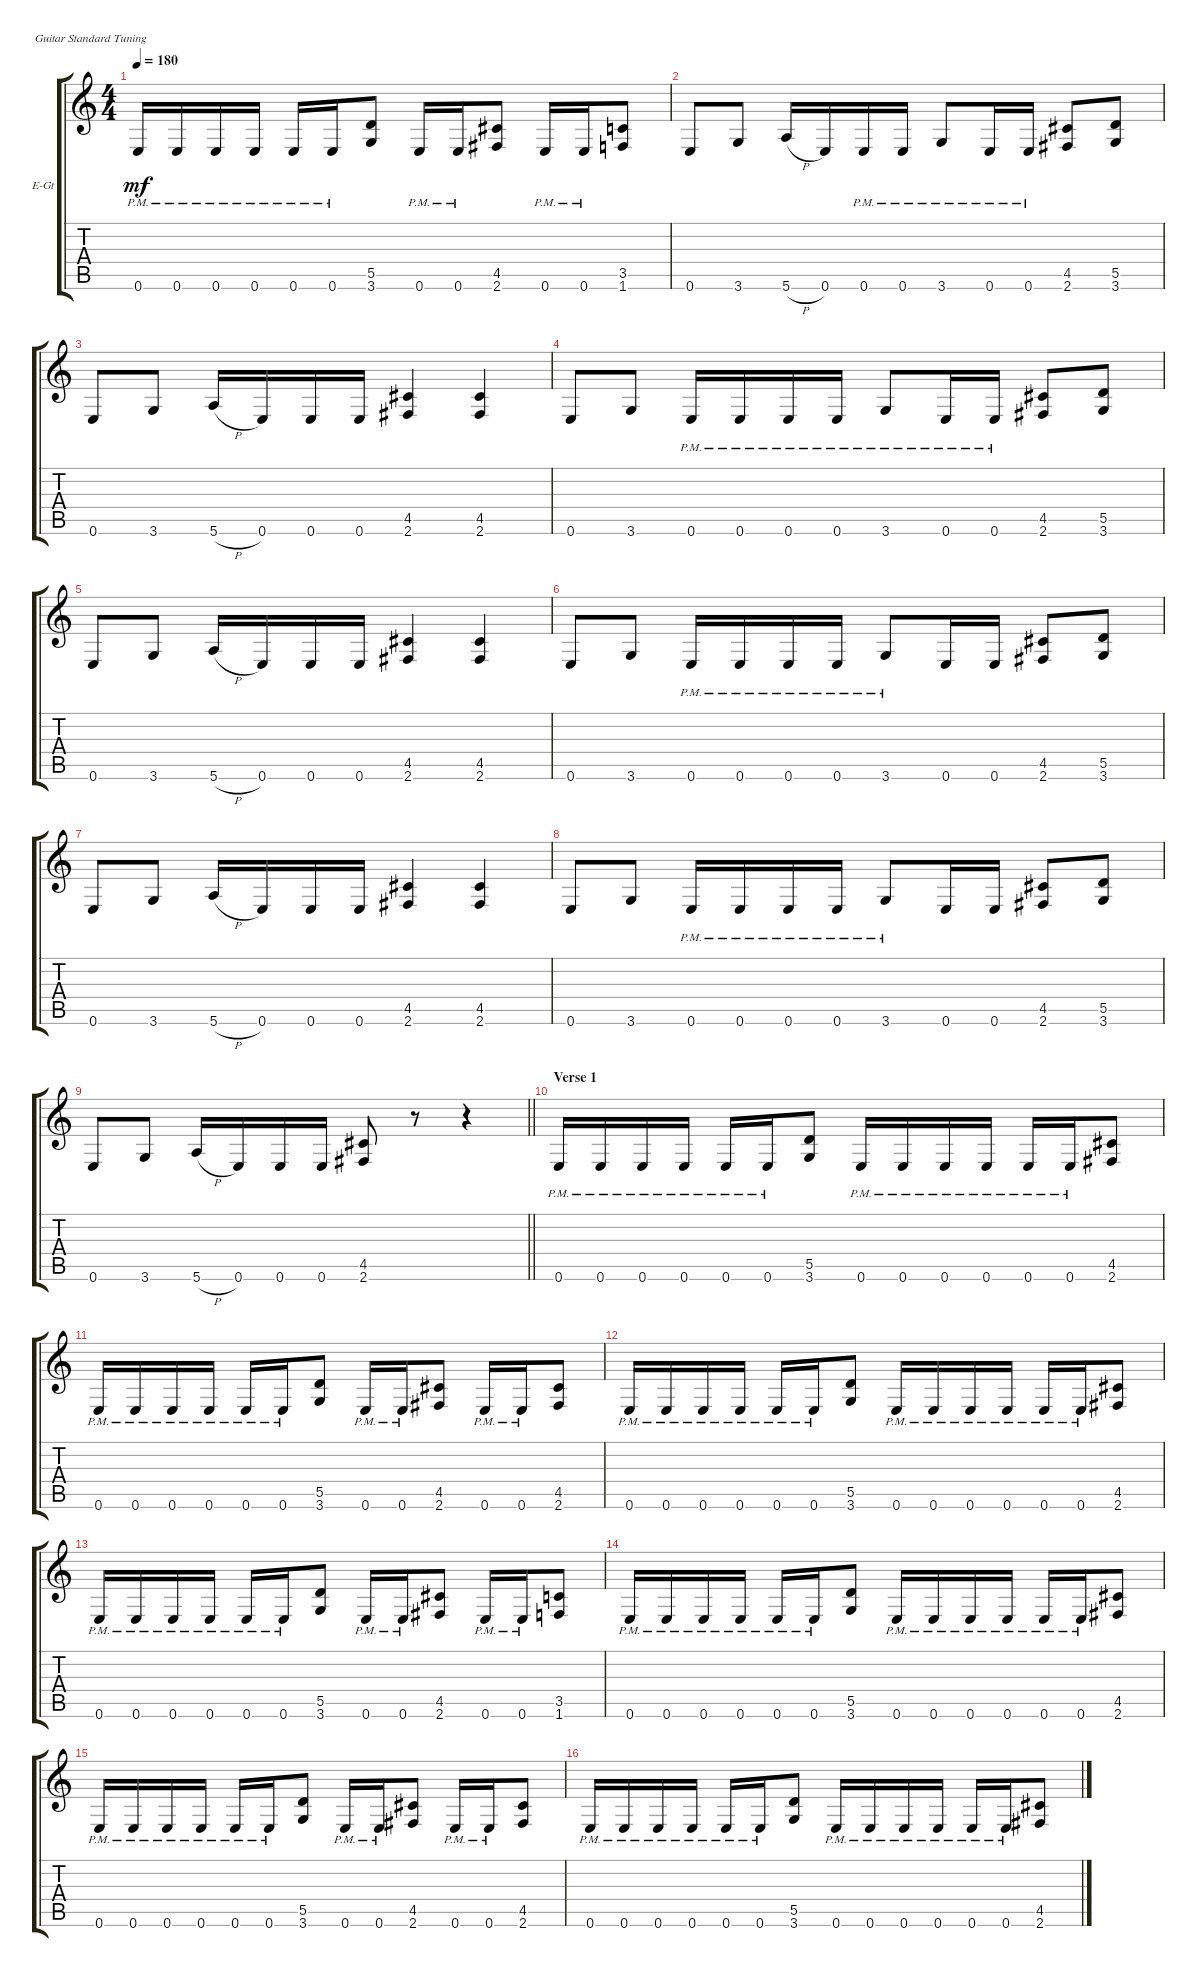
\bracketExtendMode groupsimilarinstruments
\firstSystemTrackNameOrientation horizontal
\otherSystemsTrackNameOrientation horizontal
\track ("Gtr Dist 1" "E-Gt") {instrument overdrivenguitar}
\staff {score tabs}
\tuning (E4 B3 G3 D3 A2 E2)
\ts (4 4)
\tempo 180
\clef g2
\ks c
0.6{pm}.16{dy mf} 0.6{pm}.16 0.6{pm}.16 0.6{pm}.16 0.6{pm}.16 0.6{pm}.16 (5.5 3.6).8 0.6{pm}.16 0.6{pm}.16 (4.5 2.6).8 0.6{pm}.16 0.6{pm}.16 (3.5 1.6).8 |
0.6.8 3.6.8 5.6{h}.16 0.6.16 0.6{pm}.16 0.6{pm}.16 3.6{pm}.8 0.6{pm}.16 0.6{pm}.16 (4.5 2.6).8 (5.5 3.6).8 |
0.6.8 3.6.8 5.6{h}.16 0.6.16 0.6.16 0.6.16 (4.5 2.6).4 (4.5 2.6).4 |
0.6.8 3.6.8 0.6{pm}.16 0.6{pm}.16 0.6{pm}.16 0.6{pm}.16 3.6{pm}.8 0.6{pm}.16 0.6{pm}.16 (4.5 2.6).8 (5.5 3.6).8 |
0.6.8 3.6.8 5.6{h}.16 0.6.16 0.6.16 0.6.16 (4.5 2.6).4 (4.5 2.6).4 |
0.6.8 3.6.8 0.6{pm}.16 0.6{pm}.16 0.6{pm}.16 0.6{pm}.16 3.6{pm}.8 0.6.16 0.6.16 (4.5 2.6).8 (5.5 3.6).8 |
0.6.8 3.6.8 5.6{h}.16 0.6.16 0.6.16 0.6.16 (4.5 2.6).4 (4.5 2.6).4 |
0.6.8 3.6.8 0.6{pm}.16 0.6{pm}.16 0.6{pm}.16 0.6{pm}.16 3.6{pm}.8 0.6.16 0.6.16 (4.5 2.6).8 (5.5 3.6).8 |
\barLineRight lightlight
0.6.8 3.6.8 5.6{h}.16 0.6.16 0.6.16 0.6.16 (4.5 2.6).8 r.8 r.4 |
\section ("" "Verse 1")
0.6{pm}.16 0.6{pm}.16 0.6{pm}.16 0.6{pm}.16 0.6{pm}.16 0.6{pm}.16 (5.5 3.6).8 0.6{pm}.16 0.6{pm}.16 0.6{pm}.16 0.6{pm}.16 0.6{pm}.16 0.6{pm}.16 (4.5 2.6).8 |
0.6{pm}.16 0.6{pm}.16 0.6{pm}.16 0.6{pm}.16 0.6{pm}.16 0.6{pm}.16 (5.5 3.6).8 0.6{pm}.16 0.6{pm}.16 (4.5 2.6).8 0.6{pm}.16 0.6{pm}.16 (4.5 2.6).8 |
0.6{pm}.16 0.6{pm}.16 0.6{pm}.16 0.6{pm}.16 0.6{pm}.16 0.6{pm}.16 (5.5 3.6).8 0.6{pm}.16 0.6{pm}.16 0.6{pm}.16 0.6{pm}.16 0.6{pm}.16 0.6{pm}.16 (4.5 2.6).8 |
0.6{pm}.16 0.6{pm}.16 0.6{pm}.16 0.6{pm}.16 0.6{pm}.16 0.6{pm}.16 (5.5 3.6).8 0.6{pm}.16 0.6{pm}.16 (4.5 2.6).8 0.6{pm}.16 0.6{pm}.16 (3.5 1.6).8 |
0.6{pm}.16 0.6{pm}.16 0.6{pm}.16 0.6{pm}.16 0.6{pm}.16 0.6{pm}.16 (5.5 3.6).8 0.6{pm}.16 0.6{pm}.16 0.6{pm}.16 0.6{pm}.16 0.6{pm}.16 0.6{pm}.16 (4.5 2.6).8 |
0.6{pm}.16 0.6{pm}.16 0.6{pm}.16 0.6{pm}.16 0.6{pm}.16 0.6{pm}.16 (5.5 3.6).8 0.6{pm}.16 0.6{pm}.16 (4.5 2.6).8 0.6{pm}.16 0.6{pm}.16 (4.5 2.6).8 |
0.6{pm}.16 0.6{pm}.16 0.6{pm}.16 0.6{pm}.16 0.6{pm}.16 0.6{pm}.16 (5.5 3.6).8 0.6{pm}.16 0.6{pm}.16 0.6{pm}.16 0.6{pm}.16 0.6{pm}.16 0.6{pm}.16 (4.5 2.6).8
